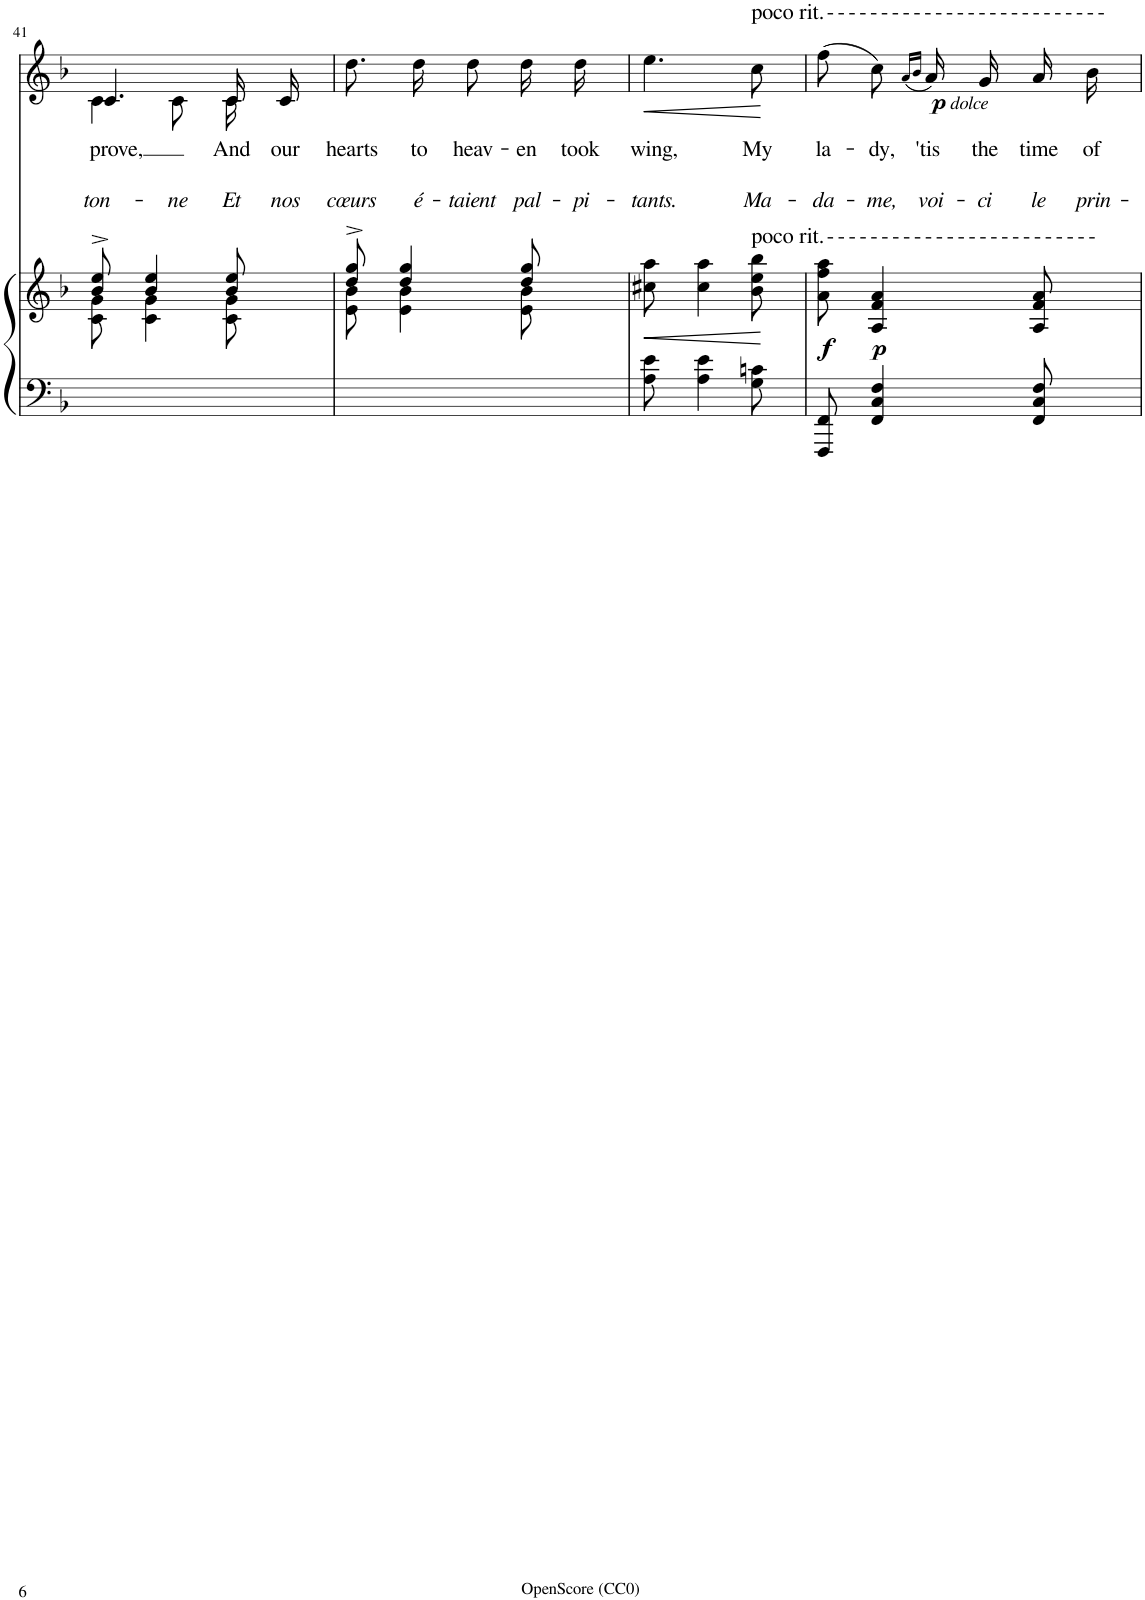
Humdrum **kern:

**kern	**kern	**dynam	**kern	**text	**text	**dynam
*part2	*part2	*part2	*part1	*part1	*part1	*part1
*staff3	*staff2	*staff2/3	*staff1	*staff1	*staff1	*staff1
*I"Piano	*	*	*I"Voice	*	*	*
*I'Pno	*	*	*	*	*	*
!!LO:PB:g=z
*clefF4	*clefG2	*	*clefG2	*	*	*
*k[b-]	*k[b-]	*	*k[b-]	*	*	*
*M2/4	*M2/4	*	*M2/4	*	*	*
=41	=41	=41	=41	=41	=41	=41
*	*^	*	*	*	*	*
!	!	!	!	!	!	!LO:LY:b	!
*	*	*	*	*^	*	*	*
!	!	!	!	!	!	!LO:LY:b	!	!
2ryy	8b-/^ 8ee/^	8c\ 8g\	.	4.c/	4c\	prove,	ton-	.
.	4b-/ 4ee/	4c\ 4g\	.	.	.	.	.	.
!	!	!	!	!	!	!	!LO:LY:b	!
.	.	.	.	.	8c\	.	ne	.
!	!	!	!	!	!	!LO:LY:b	!LO:LY:b	!
.	8b-/ 8ee/	8c\ 8g\	.	16c/	16c\	And	-Et	.
!	!	!	!	!	!	!LO:LY:b	!LO:LY:b	!
.	.	.	.	16c/	16ryy	our	nos	.
=42	=42	=42	=42	=42	=42	=42	=42	=42
!	!	!	!	!	!	!LO:LY:b	!LO:LY:b	!
*	*	*	*	*v	*v	*	*	*
2ryy	8dd/^ 8gg/^	8e\ 8b-\	.	8.dd\	hearts	cœurs	.
.	4dd/ 4gg/	4e\ 4b-\	.	.	.	.	.
!	!	!	!	!	!LO:LY:b	!LO:LY:b	!
.	.	.	.	16dd\	to	é-	.
!	!	!	!	!	!LO:LY:b	!LO:LY:b	!
.	.	.	.	8dd\	heav-	-taient	.
!	!	!	!	!	!LO:LY:b	!LO:LY:b	!
.	8dd/ 8gg/	8e\ 8b-\	.	16dd\	-en	pal-	.
!	!	!	!	!	!LO:LY:b	!LO:LY:b	!
.	.	.	.	16dd\	took	-pi-	.
*	*v	*v	*	*	*	*	*
=43	=43	=43	=43	=43	=43	=43
!	!	!LO:HP:b	!	!LO:LY:b	!LO:LY:b	!LO:HP:b
8A\ 8e\	8cc#X\ 8aa\	<	4.ee\	wing,	-tants.	<
4A\ 4e\	4cc#\ 4aa\	.	.	.	.	.
!	!	!	!LO:TX:a:t=poco rit.	!	!	!
!	!LO:TX:a:t=poco rit.	!	!	!	!	!
!	!	!	!	!LO:LY:b	!LO:LY:b	!
8G\ 8cn\	8b-\ 8ee\ 8bb-\	[	8cc\	My	Ma-	[
=44	=44	=44	=44	=44	=44	=44
!	!	!LO:DY:b	!	!LO:LY:b	!LO:LY:b	!
8FFF/ 8FF/	8a\ 8ff\ 8aa\	f	(8ff\	la-	-da-	.
!	!	!LO:DY:b	!	!LO:LY:b	!LO:LY:b	!
4FF/ 4C/ 4F/	4A/ 4f/ 4a/	p	8cc\)	-dy,	-me,	.
.	.	.	(16qa/LL	.	.	.
.	.	.	16qb-/JJ	.	.	.
!	!	!	!	!LO:LY:b	!LO:LY:b	!LO:DY:b
!	!	!	!	!	!	!LO:DY:n=1:b
.	.	.	16a/)	'tis	voi-	p other-dynamics
!	!	!	!	!LO:LY:b	!LO:LY:b	!
.	.	.	16g/	the	-ci	.
!	!	!	!	!LO:LY:b	!LO:LY:b	!
8FF/ 8C/ 8F/	8A/ 8f/ 8a/	.	16a/	time	le	.
!	!	!	!	!LO:LY:b	!LO:LY:b	!
.	.	.	16b-\	of	prin-	.
=	=	=	=	=	=	=
*-	*-	*-	*-	*-	*-	*-
